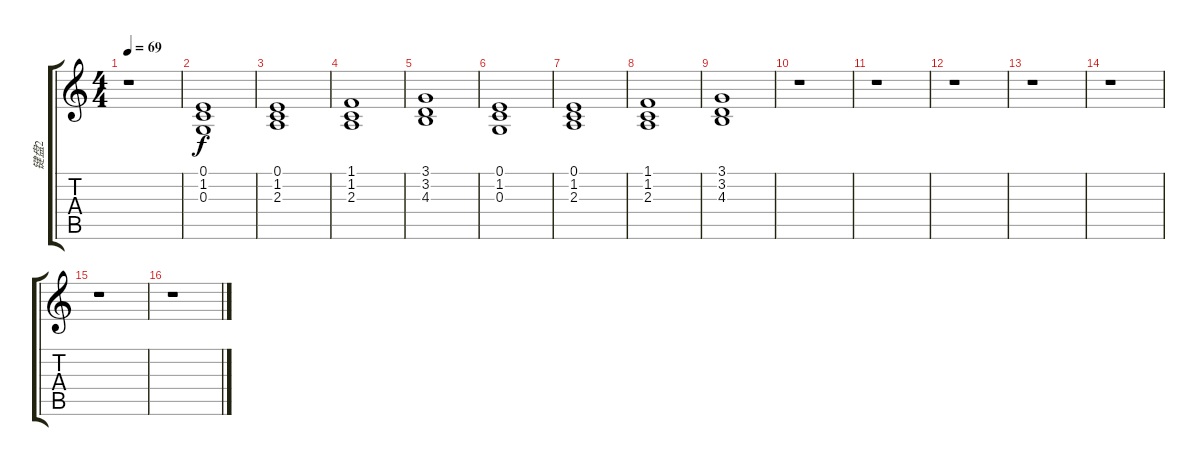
\track ("键盘2" "键盘2") {instrument synthstrings1}
\staff {score tabs}
\tuning (E4 B3 G3 D3 A2 E2) {hide}
\ts (4 4)
\tempo 69
\clef g2
\ks c
r.1{dy f instrument synthstrings1} |
(0.1 1.2 0.3).1 |
(0.1 1.2 2.3).1 |
(1.1 1.2 2.3).1 |
(3.1 3.2 4.3).1 |
(0.1 1.2 0.3).1 |
(0.1 1.2 2.3).1 |
(1.1 1.2 2.3).1 |
(3.1 3.2 4.3).1 |
r.1 |
r.1 |
r.1 |
r.1 |
r.1 |
r.1 |
r.1
